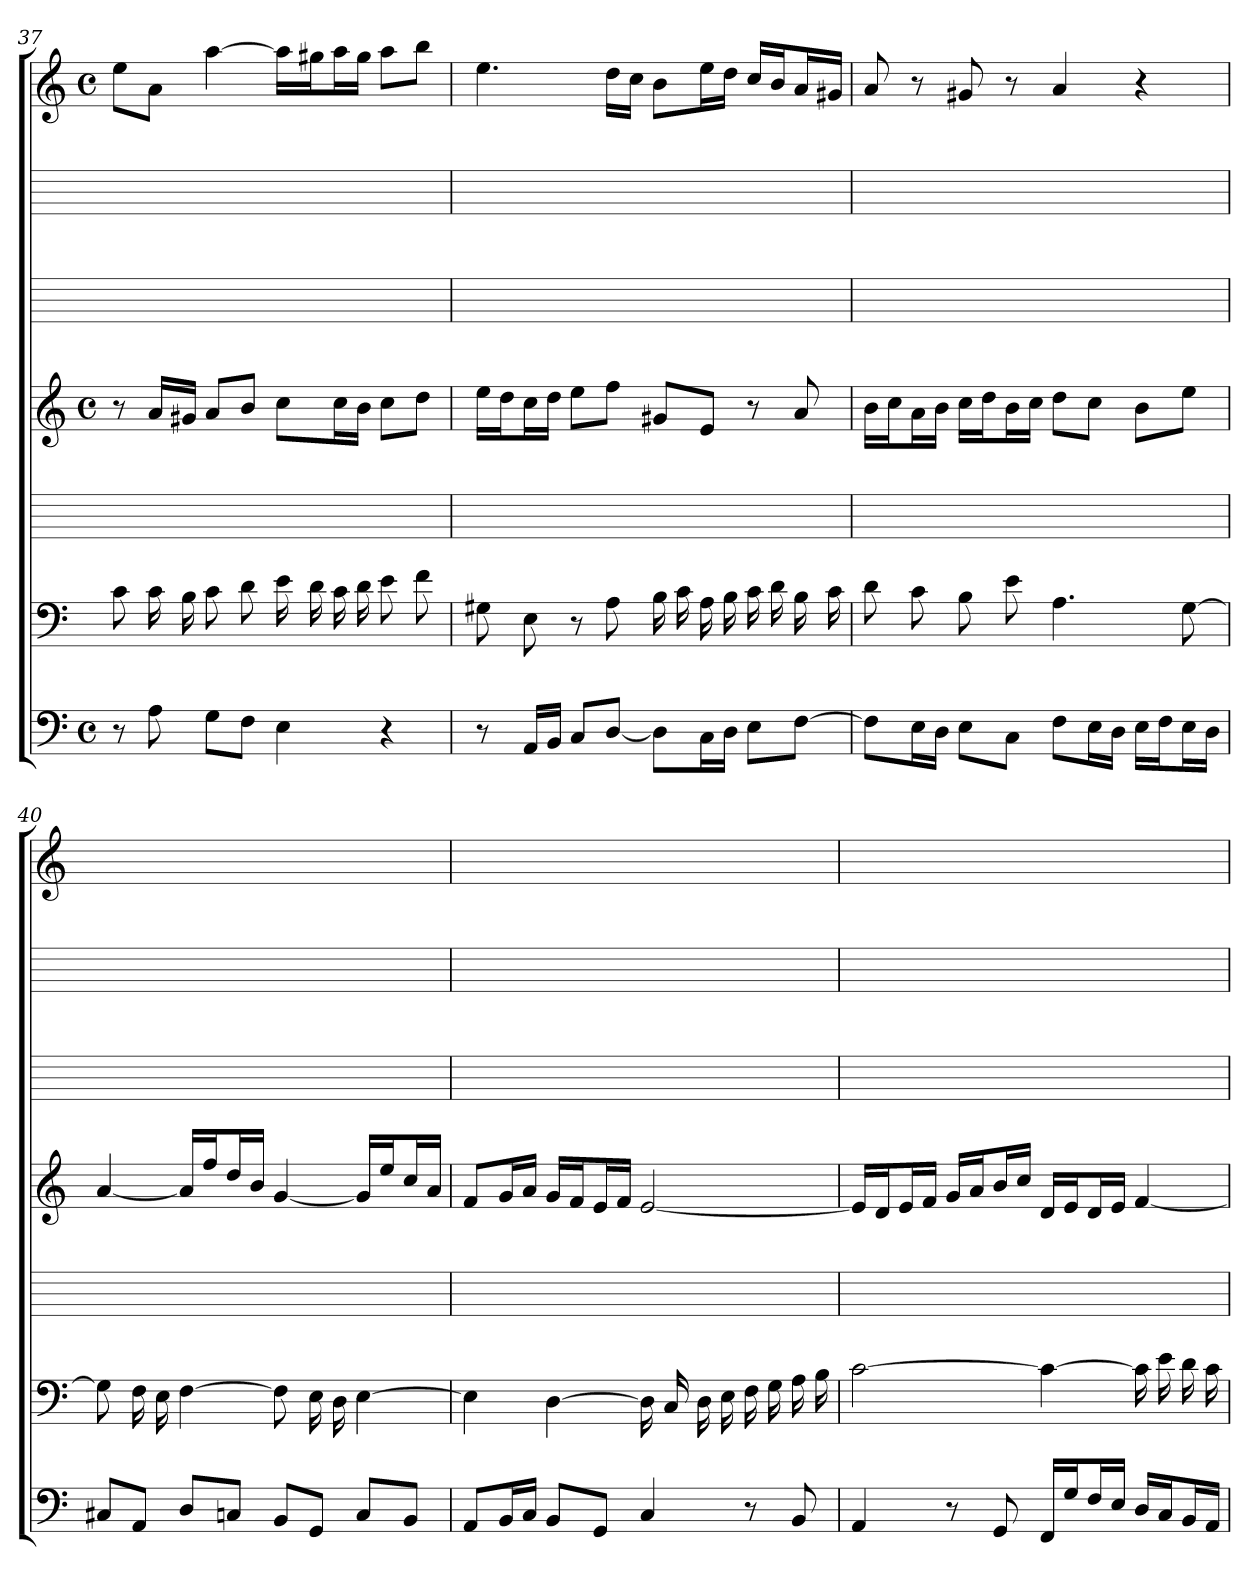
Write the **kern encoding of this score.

**kern	**kern	**kern	**kern	**kern	**kern	**kern
*part7	*part6	*part5	*part4	*part3	*part2	*part1
*staff7	*staff6	*staff5	*staff4	*staff3	*staff2	*staff1
*clefF4	*clefF4	*	*clefG2	*	*	*clefG2
*M4/4	*	*	*M4/4	*	*	*M4/4
*met(c)	*	*	*met(c)	*	*	*met(c)
=37	=37	=37	=37	=37	=37	=37
8r	8c	1ryy	8r	1ryy	1ryy	8ee\L
8A	16c	.	16a/LL	.	.	8a\J
.	16B	.	16g#X/JJ	.	.	.
8G\L	8c	.	8a/L	.	.	[4aa
8F\J	8d	.	8b/J	.	.	.
4E	16e	.	8cc\L	.	.	16aa\LL]
.	16d	.	.	.	.	16gg#X\J
.	16c	.	16cc\L	.	.	16aa\L
.	16d	.	16b\JJ	.	.	16gg#\JJ
4r	8e	.	8cc\L	.	.	8aa\L
.	8f	.	8dd\J	.	.	8bb\J
=38	=38	=38	=38	=38	=38	=38
8r	8G#X	1ryy	16ee\LL	1ryy	1ryy	4.ee
.	.	.	16dd\J	.	.	.
16AA/LL	8E	.	16cc\L	.	.	.
16BB/JJ	.	.	16dd\JJ	.	.	.
8C/L	8r	.	8ee\L	.	.	.
[8D/J	8A	.	8ff\J	.	.	16dd\LL
.	.	.	.	.	.	16cc\JJ
8D\L]	16B	.	8g#X/L	.	.	8b\L
.	16c	.	.	.	.	.
16C\L	16A	.	8e/J	.	.	16ee\L
16D\JJ	16B	.	.	.	.	16dd\JJ
8E\L	16c	.	8r	.	.	16cc/LL
.	16d	.	.	.	.	16b/J
[8F\J	16B	.	8a	.	.	16a/L
.	16c	.	.	.	.	16g#X/JJ
=39	=39	=39	=39	=39	=39	=39
8F\L]	8d	1ryy	16b\LL	1ryy	1ryy	8a
.	.	.	16cc\J	.	.	.
16E\L	8c	.	16a\L	.	.	8r
16D\JJ	.	.	16b\JJ	.	.	.
8E\L	8B	.	16cc\LL	.	.	8g#X
.	.	.	16dd\J	.	.	.
8C\J	8e	.	16b\L	.	.	8r
.	.	.	16cc\JJ	.	.	.
8F\L	4.A	.	8dd\L	.	.	4a
16E\L	.	.	8cc\J	.	.	.
16D\JJ	.	.	.	.	.	.
16E\LL	.	.	8b\L	.	.	4r
16F\J	.	.	.	.	.	.
16E\L	[8G	.	8ee\J	.	.	.
16D\JJ	.	.	.	.	.	.
=40	=40	=40	=40	=40	=40	=40
8C#X/L	8G]	1ryy	[4a	1ryy	1ryy	1ryy
8AA/J	16F	.	.	.	.	.
.	16E	.	.	.	.	.
8D/L	[4F	.	16a/LL]	.	.	.
.	.	.	16ff/J	.	.	.
8Cn/J	.	.	16dd/L	.	.	.
.	.	.	16b/JJ	.	.	.
8BB/L	8F]	.	[4g	.	.	.
8GG/J	16E	.	.	.	.	.
.	16D	.	.	.	.	.
8C/L	[4E	.	16g/LL]	.	.	.
.	.	.	16ee/J	.	.	.
8BB/J	.	.	16cc/L	.	.	.
.	.	.	16a/JJ	.	.	.
=41	=41	=41	=41	=41	=41	=41
8AA/L	4E]	1ryy	8f/L	1ryy	1ryy	1ryy
16BB/L	.	.	16g/L	.	.	.
16C/JJ	.	.	16a/JJ	.	.	.
8BB/L	[4D	.	16g/LL	.	.	.
.	.	.	16f/J	.	.	.
8GG/J	.	.	16e/L	.	.	.
.	.	.	16f/JJ	.	.	.
4C	16D]	.	[2e	.	.	.
.	16C	.	.	.	.	.
.	16D	.	.	.	.	.
.	16E	.	.	.	.	.
8r	16F	.	.	.	.	.
.	16G	.	.	.	.	.
8BB	16A	.	.	.	.	.
.	16B	.	.	.	.	.
=42	=42	=42	=42	=42	=42	=42
4AA	[2c	1ryy	16e/LL]	1ryy	1ryy	1ryy
.	.	.	16d/J	.	.	.
.	.	.	16e/L	.	.	.
.	.	.	16f/JJ	.	.	.
8r	.	.	16g/LL	.	.	.
.	.	.	16a/J	.	.	.
8GG	.	.	16b/L	.	.	.
.	.	.	16cc/JJ	.	.	.
16FF/LL	4c_	.	16d/LL	.	.	.
16G/J	.	.	16e/J	.	.	.
16F/L	.	.	16d/L	.	.	.
16E/JJ	.	.	16e/JJ	.	.	.
16D/LL	16c]	.	[4f	.	.	.
16C/J	16e	.	.	.	.	.
16BB/L	16d	.	.	.	.	.
16AA/JJ	16c	.	.	.	.	.
=	=	=	=	=	=	=
*-	*-	*-	*-	*-	*-	*-
